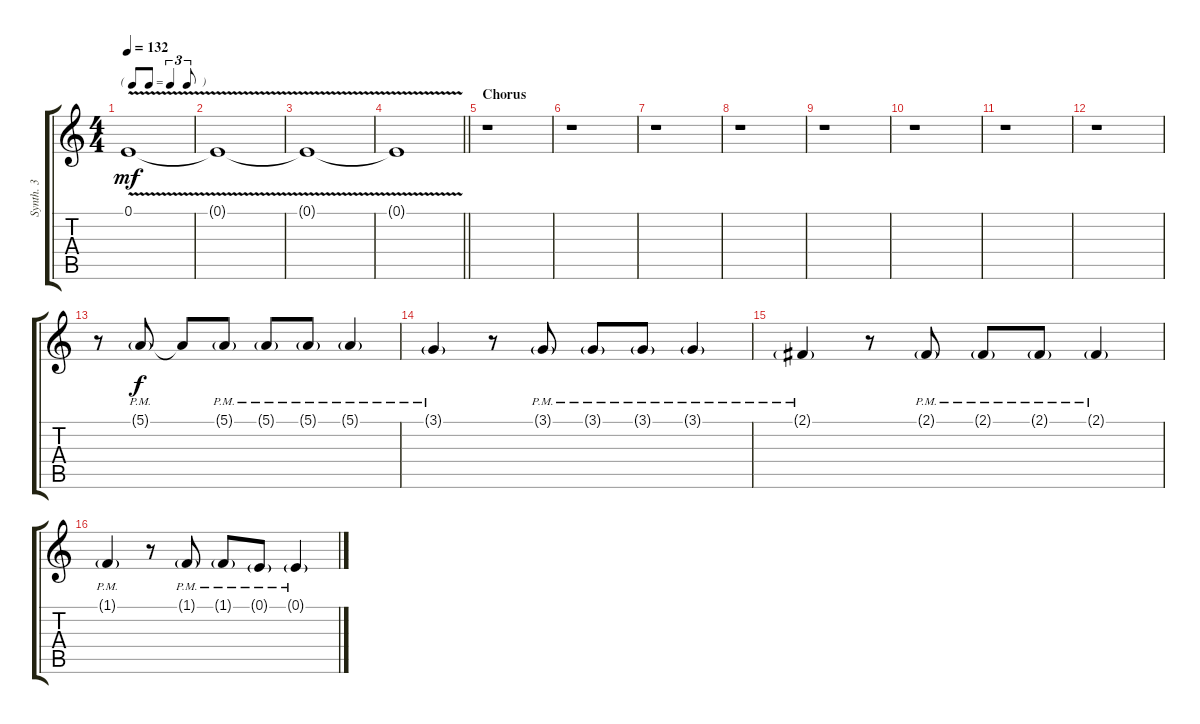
\track ("Synth. 3" "Synth. 3") {instrument pad7halo}
\staff {score tabs}
\tuning (E4 B3 G3 D3 A2 E2) {hide}
\ts (4 4)
\tf triplet8th
\tempo 132
\clef g2
\ks c
0.1{v}.1{dy mf volume 16} |
0.1{v t}.1 |
0.1{v t}.1 |
\barLineRight lightlight
0.1{v t}.1 |
\section ("" "Chorus")
r.1 |
r.1 |
r.1 |
r.1 |
r.1 |
r.1 |
r.1 |
r.1 |
r.8{instrument lead1square} 5.1{g pm}.8{dy f} 5.1{t}.8 5.1{g pm}.8 5.1{g pm}.8 5.1{g pm}.8 5.1{g pm}.4 |
3.1{g pm}.4 r.8 3.1{g pm}.8 3.1{g pm}.8 3.1{g pm}.8 3.1{g pm}.4 |
2.1{g pm}.4 r.8 2.1{g pm}.8 2.1{g pm}.8 2.1{g pm}.8 2.1{g pm}.4 |
1.1{g pm}.4 r.8 1.1{g pm}.8 1.1{g pm}.8 0.1{g pm}.8 0.1{g pm}.4
